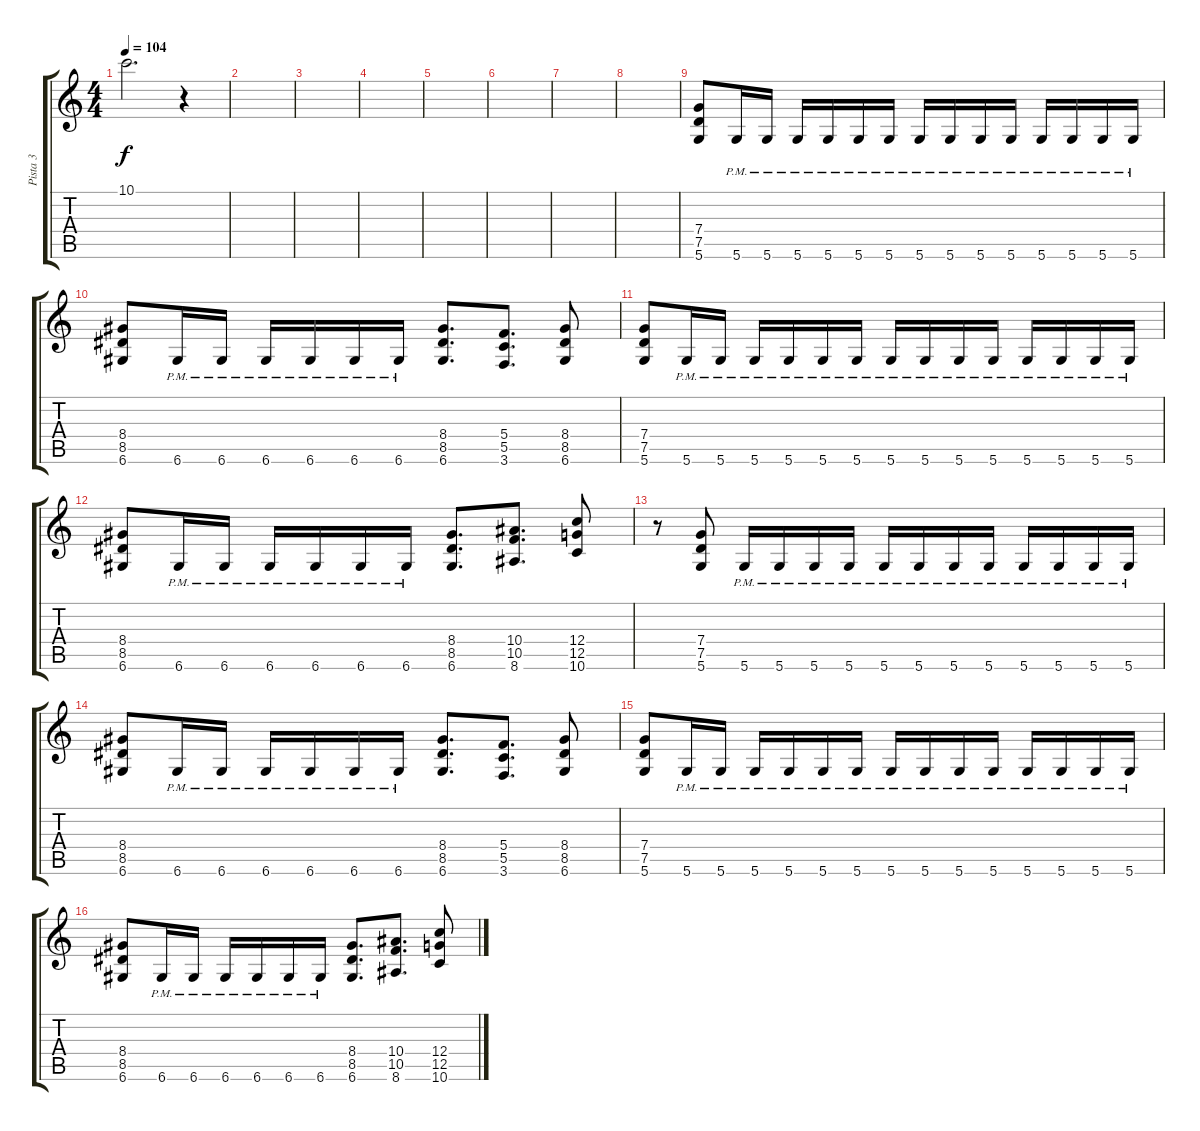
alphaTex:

\track ("Pista 3" "Pista 3") {instrument overdrivenguitar}
\staff {score tabs}
\tuning (D4 A3 F3 C3 G2 D2) {hide}
\ts (4 4)
\tempo 104
\clef g2
\ks c
10.1{t}.2{d dy f} r.4 |
|
|
|
|
|
|
|
(7.4 7.5 5.6).8{volume 13} 5.6{pm}.16 5.6{pm}.16 5.6{pm}.16 5.6{pm}.16 5.6{pm}.16 5.6{pm}.16 5.6{pm}.16 5.6{pm}.16 5.6{pm}.16 5.6{pm}.16 5.6{pm}.16 5.6{pm}.16 5.6{pm}.16 5.6{pm}.16 |
(8.4 8.5 6.6).8 6.6{pm}.16 6.6{pm}.16 6.6{pm}.16 6.6{pm}.16 6.6{pm}.16 6.6{pm}.16 (8.4 8.5 6.6).8{d} (5.4 5.5 3.6).8{d} (8.4 8.5 6.6).8 |
(7.4 7.5 5.6).8 5.6{pm}.16 5.6{pm}.16 5.6{pm}.16 5.6{pm}.16 5.6{pm}.16 5.6{pm}.16 5.6{pm}.16 5.6{pm}.16 5.6{pm}.16 5.6{pm}.16 5.6{pm}.16 5.6{pm}.16 5.6{pm}.16 5.6{pm}.16 |
(8.4 8.5 6.6).8 6.6{pm}.16 6.6{pm}.16 6.6{pm}.16 6.6{pm}.16 6.6{pm}.16 6.6{pm}.16 (8.4 8.5 6.6).8{d} (10.4 10.5 8.6).8{d} (12.4 12.5 10.6).8 |
r.8 (7.4 7.5 5.6).8 5.6{pm}.16 5.6{pm}.16 5.6{pm}.16 5.6{pm}.16 5.6{pm}.16 5.6{pm}.16 5.6{pm}.16 5.6{pm}.16 5.6{pm}.16 5.6{pm}.16 5.6{pm}.16 5.6{pm}.16 |
(8.4 8.5 6.6).8 6.6{pm}.16 6.6{pm}.16 6.6{pm}.16 6.6{pm}.16 6.6{pm}.16 6.6{pm}.16 (8.4 8.5 6.6).8{d} (5.4 5.5 3.6).8{d} (8.4 8.5 6.6).8 |
(7.4 7.5 5.6).8 5.6{pm}.16 5.6{pm}.16 5.6{pm}.16 5.6{pm}.16 5.6{pm}.16 5.6{pm}.16 5.6{pm}.16 5.6{pm}.16 5.6{pm}.16 5.6{pm}.16 5.6{pm}.16 5.6{pm}.16 5.6{pm}.16 5.6{pm}.16 |
(8.4 8.5 6.6).8 6.6{pm}.16 6.6{pm}.16 6.6{pm}.16 6.6{pm}.16 6.6{pm}.16 6.6{pm}.16 (8.4 8.5 6.6).8{d} (10.4 10.5 8.6).8{d} (12.4 12.5 10.6).8
